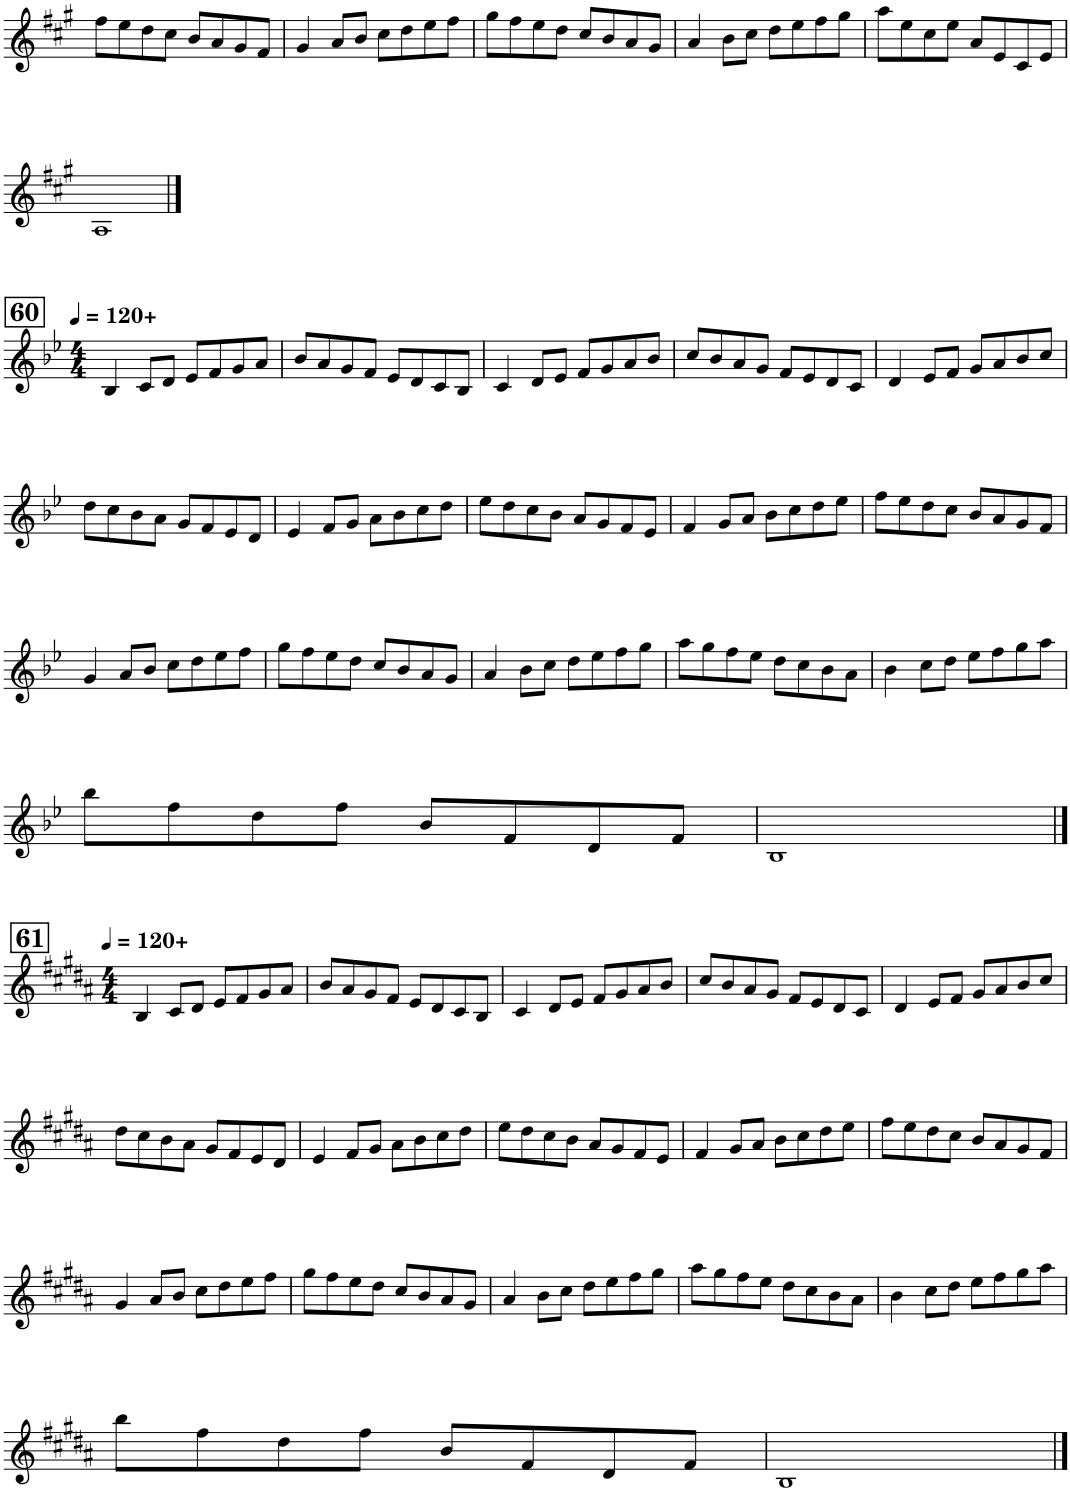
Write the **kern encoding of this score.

**kern
*part1
*staff1
*I"Trombone
*I'Tbn.
!!LO:PB:g=z
*clefG2
*k[f#c#g#]
*M4/4
=12
8ff#\L
8ee\
8dd\
8cc#\J
8b/L
8a/
8g#/
8f#/J
=13
4g#/
8a/L
8b/J
8cc#\L
8dd\
8ee\
8ff#\J
=14
8gg#\L
8ff#\
8ee\
8dd\J
8cc#/L
8b/
8a/
8g#/J
=15
4a/
8b\L
8cc#\J
8dd\L
8ee\
8ff#\
8gg#\J
=16
8aa\L
8ee\
8cc#\
8ee\J
8a/L
8e/
8c#/
8e/J
!!LO:LB:g=z
=17
1A
!!LO:LB:g=z
==1
!!LO:REH:place=s1:a:B:cj:fs=14:t=60
*k[b-e-]
*M4/4
*MM120
!LO:TX:a:B:t=+
4B-/
8c/L
8d/J
8e-/L
8f/
8g/
8a/J
=2
8b-/L
8a/
8g/
8f/J
8e-/L
8d/
8c/
8B-/J
=3
4c/
8d/L
8e-/J
8f/L
8g/
8a/
8b-/J
=4
8cc/L
8b-/
8a/
8g/J
8f/L
8e-/
8d/
8c/J
=5
4d/
8e-/L
8f/J
8g/L
8a/
8b-/
8cc/J
!!LO:LB:g=z
=6
8dd\L
8cc\
8b-\
8a\J
8g/L
8f/
8e-/
8d/J
=7
4e-/
8f/L
8g/J
8a\L
8b-\
8cc\
8dd\J
=8
8ee-\L
8dd\
8cc\
8b-\J
8a/L
8g/
8f/
8e-/J
=9
4f/
8g/L
8a/J
8b-\L
8cc\
8dd\
8ee-\J
=10
8ff\L
8ee-\
8dd\
8cc\J
8b-/L
8a/
8g/
8f/J
!!LO:LB:g=z
=11
4g/
8a/L
8b-/J
8cc\L
8dd\
8ee-\
8ff\J
=12
8gg\L
8ff\
8ee-\
8dd\J
8cc/L
8b-/
8a/
8g/J
=13
4a/
8b-\L
8cc\J
8dd\L
8ee-\
8ff\
8gg\J
=14
8aa\L
8gg\
8ff\
8ee-\J
8dd\L
8cc\
8b-\
8a\J
=15
4b-\
8cc\L
8dd\J
8ee-\L
8ff\
8gg\
8aa\J
!!LO:LB:g=z
=16
8bb-\L
8ff\
8dd\
8ff\J
8b-/L
8f/
8d/
8f/J
=17
1B-
!!LO:LB:g=z
==1
!!LO:REH:place=s1:a:B:cj:fs=14:t=61
*k[f#c#g#d#a#]
*M4/4
*MM120
!LO:TX:a:B:t=+
4B/
8c#/L
8d#/J
8e/L
8f#/
8g#/
8a#/J
=2
8b/L
8a#/
8g#/
8f#/J
8e/L
8d#/
8c#/
8B/J
=3
4c#/
8d#/L
8e/J
8f#/L
8g#/
8a#/
8b/J
=4
8cc#/L
8b/
8a#/
8g#/J
8f#/L
8e/
8d#/
8c#/J
=5
4d#/
8e/L
8f#/J
8g#/L
8a#/
8b/
8cc#/J
!!LO:LB:g=z
=6
8dd#\L
8cc#\
8b\
8a#\J
8g#/L
8f#/
8e/
8d#/J
=7
4e/
8f#/L
8g#/J
8a#\L
8b\
8cc#\
8dd#\J
=8
8ee\L
8dd#\
8cc#\
8b\J
8a#/L
8g#/
8f#/
8e/J
=9
4f#/
8g#/L
8a#/J
8b\L
8cc#\
8dd#\
8ee\J
=10
8ff#\L
8ee\
8dd#\
8cc#\J
8b/L
8a#/
8g#/
8f#/J
!!LO:LB:g=z
=11
4g#/
8a#/L
8b/J
8cc#\L
8dd#\
8ee\
8ff#\J
=12
8gg#\L
8ff#\
8ee\
8dd#\J
8cc#/L
8b/
8a#/
8g#/J
=13
4a#/
8b\L
8cc#\J
8dd#\L
8ee\
8ff#\
8gg#\J
=14
8aa#\L
8gg#\
8ff#\
8ee\J
8dd#\L
8cc#\
8b\
8a#\J
=15
4b\
8cc#\L
8dd#\J
8ee\L
8ff#\
8gg#\
8aa#\J
!!LO:LB:g=z
=16
8bb\L
8ff#\
8dd#\
8ff#\J
8b/L
8f#/
8d#/
8f#/J
=17
1B
==
*-
